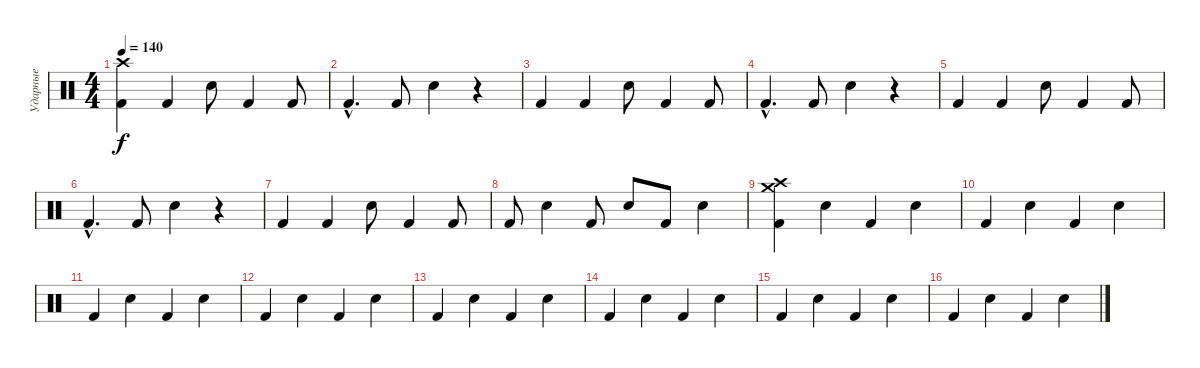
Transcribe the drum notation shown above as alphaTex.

\track ("Ударные" "Ударные") {instrument percussion}
\staff {score}
\articulation defaults
\ts (4 4)
\tempo 140
\clef neutral
\ks c
("Kick (hit) 2" "Crash high (hit)").4{dy f} "Kick (hit) 2".4 "Snare (hit) 2".8 "Kick (hit) 2".4 "Kick (hit) 2".8 |
"Kick (hit) 2"{hac}.4{d} "Kick (hit) 2".8 "Snare (hit) 2".4 r.4 |
"Kick (hit) 2".4 "Kick (hit) 2".4 "Snare (hit) 2".8 "Kick (hit) 2".4 "Kick (hit) 2".8 |
"Kick (hit) 2"{hac}.4{d} "Kick (hit) 2".8 "Snare (hit) 2".4 r.4 |
"Kick (hit) 2".4 "Kick (hit) 2".4 "Snare (hit) 2".8 "Kick (hit) 2".4 "Kick (hit) 2".8 |
"Kick (hit) 2"{hac}.4{d} "Kick (hit) 2".8 "Snare (hit) 2".4 r.4 |
"Kick (hit) 2".4 "Kick (hit) 2".4 "Snare (hit) 2".8 "Kick (hit) 2".4 "Kick (hit) 2".8 |
"Kick (hit) 2".8 "Snare (hit) 2".4 "Kick (hit) 2".8 "Snare (hit) 2".8 "Kick (hit) 2".8 "Snare (hit) 2".4 |
("Crash medium (hit)" "Crash high (hit)" "Kick (hit) 2").4 "Snare (hit) 2".4 "Kick (hit) 2".4 "Snare (hit) 2".4 |
"Kick (hit) 2".4 "Snare (hit) 2".4 "Kick (hit) 2".4 "Snare (hit) 2".4 |
"Kick (hit) 2".4 "Snare (hit) 2".4 "Kick (hit) 2".4 "Snare (hit) 2".4 |
"Kick (hit) 2".4 "Snare (hit) 2".4 "Kick (hit) 2".4 "Snare (hit) 2".4 |
"Kick (hit) 2".4 "Snare (hit) 2".4 "Kick (hit) 2".4 "Snare (hit) 2".4 |
"Kick (hit) 2".4 "Snare (hit) 2".4 "Kick (hit) 2".4 "Snare (hit) 2".4 |
"Kick (hit) 2".4 "Snare (hit) 2".4 "Kick (hit) 2".4 "Snare (hit) 2".4 |
"Kick (hit) 2".4 "Snare (hit) 2".4 "Kick (hit) 2".4 "Snare (hit) 2".4
